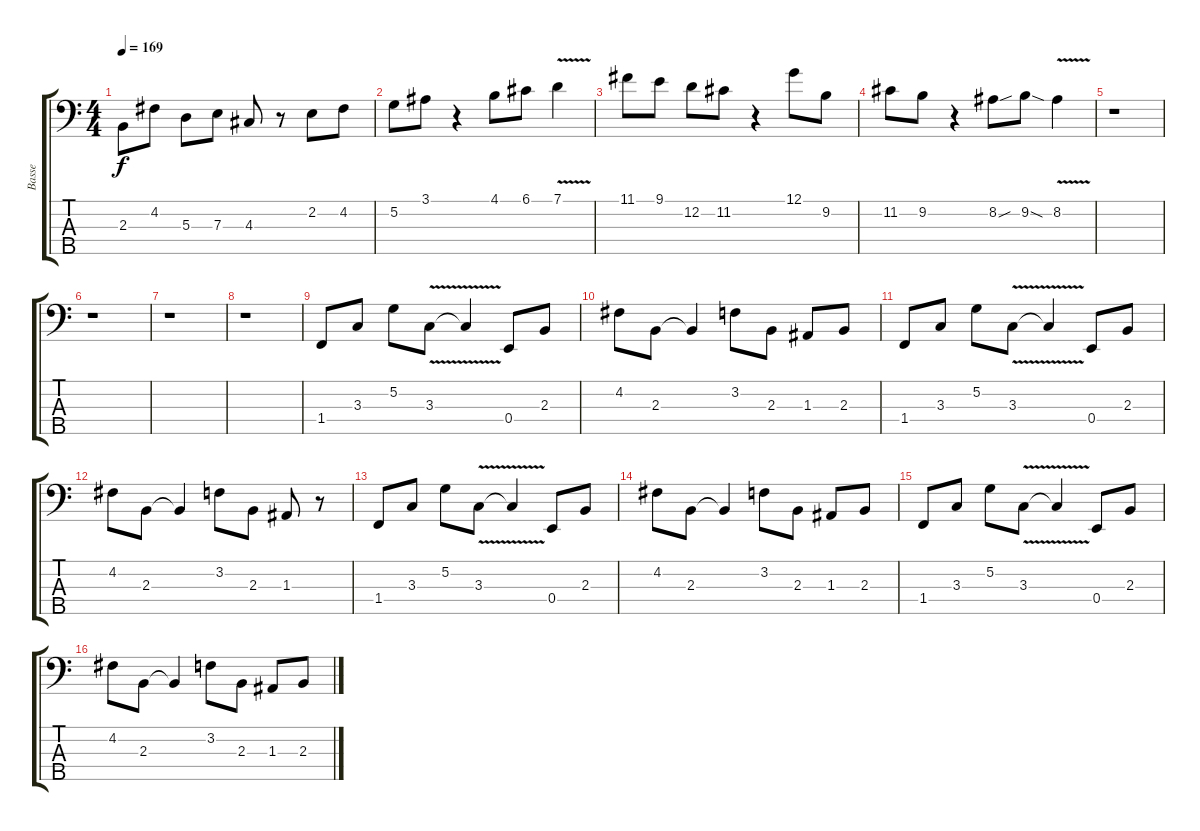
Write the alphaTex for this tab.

\track ("Basse" "Basse") {instrument electricbassfinger}
\staff {score tabs}
\tuning (G2 D2 A1 E1 B0) {hide}
\ts (4 4)
\tempo 169
\clef f4
\ks c
2.3.8{dy f volume 10} 4.2.8 5.3.8 7.3.8 4.3.8 r.8 2.2.8 4.2.8 |
5.2.8 3.1.8 r.4 4.1.8 6.1.8 7.1{v}.4 |
11.1.8 9.1.8 12.2.8 11.2.8 r.4 12.1.8 9.2.8 |
11.2.8 9.2.8 r.4 8.2{sou}.8 9.2{sod}.8 8.2{v}.4 |
r.1 |
r.1 |
r.1 |
r.1 |
1.4.8 3.3.8 5.2.8 3.3{v}.8 3.3{t}.4 0.4.8 2.3.8 |
4.2.8 2.3.8 2.3{t}.4 3.2.8 2.3.8 1.3.8 2.3.8 |
1.4.8 3.3.8 5.2.8 3.3{v}.8 3.3{t}.4 0.4.8 2.3.8 |
4.2.8 2.3.8 2.3{t}.4 3.2.8 2.3.8 1.3.8 r.8 |
1.4.8 3.3.8 5.2.8 3.3{v}.8 3.3{t}.4 0.4.8 2.3.8 |
4.2.8 2.3.8 2.3{t}.4 3.2.8 2.3.8 1.3.8 2.3.8 |
1.4.8 3.3.8 5.2.8 3.3{v}.8 3.3{t}.4 0.4.8 2.3.8 |
4.2.8 2.3.8 2.3{t}.4 3.2.8 2.3.8 1.3.8 2.3.8
